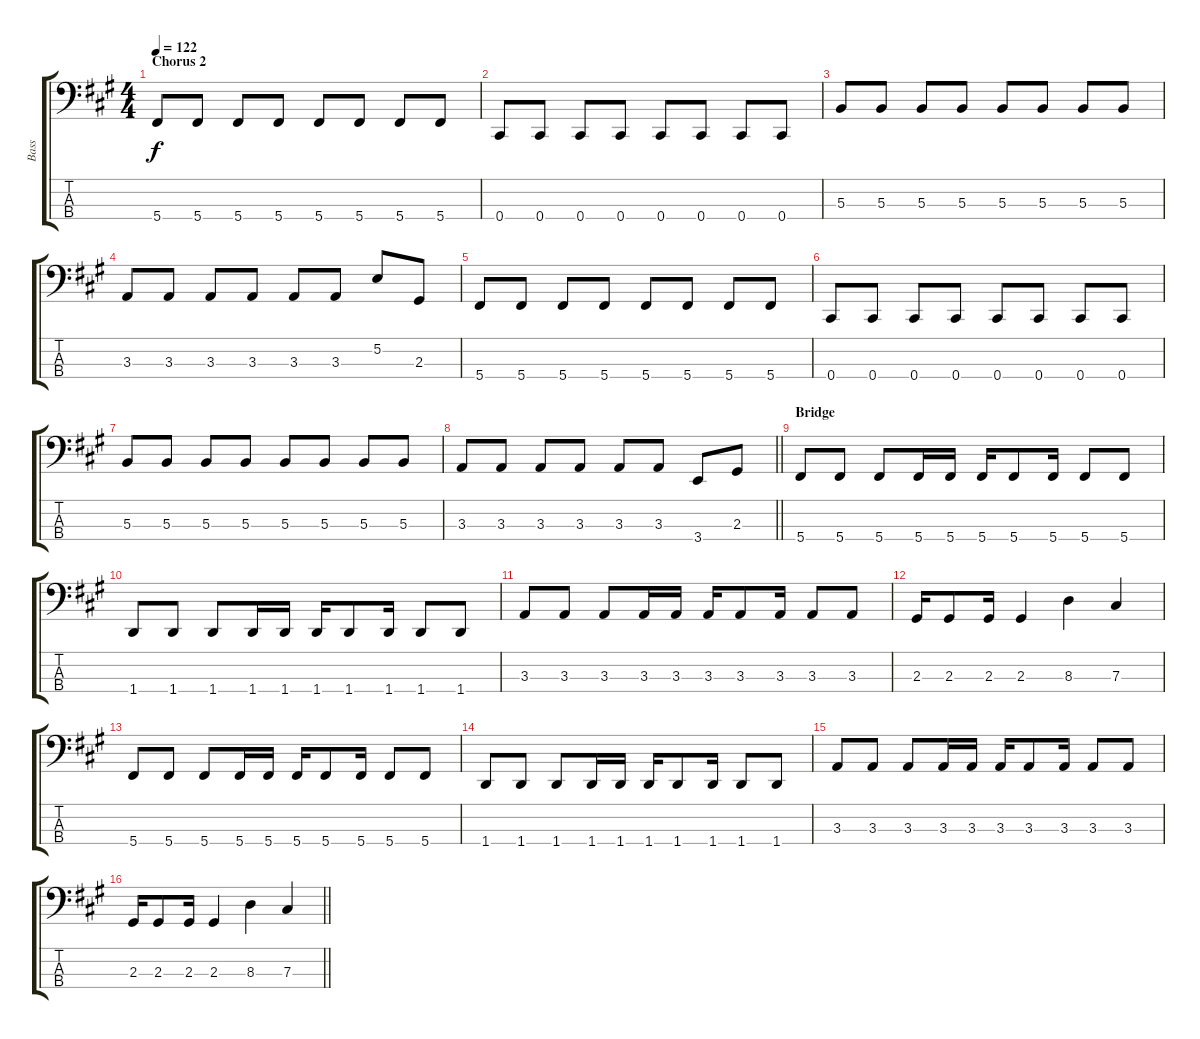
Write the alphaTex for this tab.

\track ("Bass" "Bass") {instrument electricbasspick}
\staff {score tabs}
\tuning (E2 B1 Gb1 Db1) {hide}
\ts (4 4)
\section ("" "Chorus 2")
\tempo 122
\clef f4
\ks f#minor
5.4.8{dy f} 5.4.8 5.4.8 5.4.8 5.4.8 5.4.8 5.4.8 5.4.8 |
0.4.8 0.4.8 0.4.8 0.4.8 0.4.8 0.4.8 0.4.8 0.4.8 |
5.3.8 5.3.8 5.3.8 5.3.8 5.3.8 5.3.8 5.3.8 5.3.8 |
3.3.8 3.3.8 3.3.8 3.3.8 3.3.8 3.3.8 5.2.8 2.3.8 |
5.4.8 5.4.8 5.4.8 5.4.8 5.4.8 5.4.8 5.4.8 5.4.8 |
0.4.8 0.4.8 0.4.8 0.4.8 0.4.8 0.4.8 0.4.8 0.4.8 |
5.3.8 5.3.8 5.3.8 5.3.8 5.3.8 5.3.8 5.3.8 5.3.8 |
\barLineRight lightlight
3.3.8 3.3.8 3.3.8 3.3.8 3.3.8 3.3.8 3.4.8 2.3.8 |
\section ("" "Bridge")
5.4.8 5.4.8 5.4.8 5.4.16 5.4.16 5.4.16 5.4.8 5.4.16 5.4.8 5.4.8 |
1.4.8 1.4.8 1.4.8 1.4.16 1.4.16 1.4.16 1.4.8 1.4.16 1.4.8 1.4.8 |
3.3.8 3.3.8 3.3.8 3.3.16 3.3.16 3.3.16 3.3.8 3.3.16 3.3.8 3.3.8 |
2.3.16 2.3.8 2.3.16 2.3.4 8.3.4 7.3.4 |
5.4.8 5.4.8 5.4.8 5.4.16 5.4.16 5.4.16 5.4.8 5.4.16 5.4.8 5.4.8 |
1.4.8 1.4.8 1.4.8 1.4.16 1.4.16 1.4.16 1.4.8 1.4.16 1.4.8 1.4.8 |
3.3.8 3.3.8 3.3.8 3.3.16 3.3.16 3.3.16 3.3.8 3.3.16 3.3.8 3.3.8 |
\barLineRight lightlight
2.3.16 2.3.8 2.3.16 2.3.4 8.3.4 7.3.4
